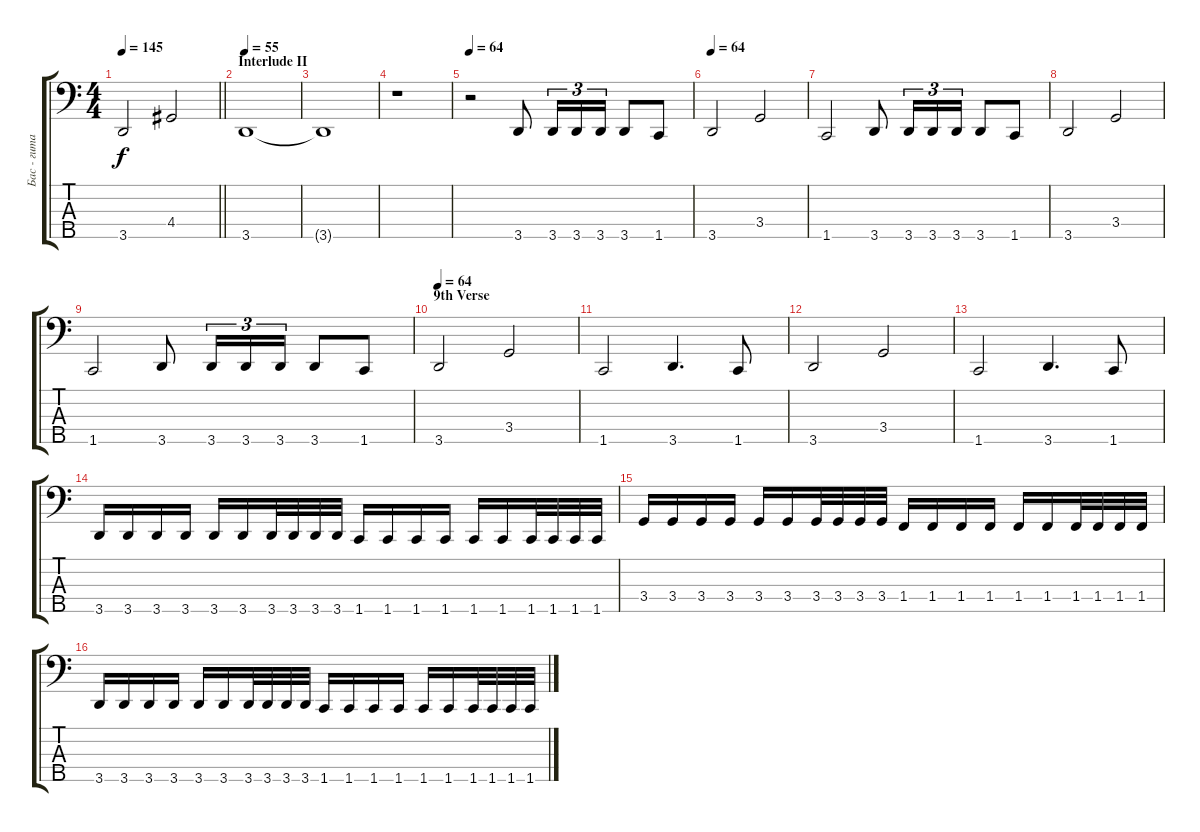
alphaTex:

\track ("Бас - гитара" "Бас - гита") {instrument electricbassfinger}
\staff {score tabs}
\tuning (G2 D2 A1 E1 B0) {hide}
\ts (4 4)
\tempo 145
\clef f4
\barLineRight lightlight
\ks c
3.5.2{dy f} 4.4.2 |
\section ("" "Interlude II")
\tempo 55
3.5.1 |
3.5{t}.1 |
r.1 |
\tempo 64
r.2 3.5.8 3.5.16{tu (3 2)} 3.5.16{tu (3 2)} 3.5.16{tu (3 2)} 3.5.8 1.5.8 |
\tempo 64
3.5.2 3.4.2 |
1.5.2 3.5.8 3.5.16{tu (3 2)} 3.5.16{tu (3 2)} 3.5.16{tu (3 2)} 3.5.8 1.5.8 |
3.5.2 3.4.2 |
1.5.2 3.5.8 3.5.16{tu (3 2)} 3.5.16{tu (3 2)} 3.5.16{tu (3 2)} 3.5.8 1.5.8 |
\section ("" "9th Verse")
\tempo 64
3.5.2 3.4.2 |
1.5.2 3.5.4{d} 1.5.8 |
3.5.2 3.4.2 |
1.5.2 3.5.4{d} 1.5.8 |
3.5.16 3.5.16 3.5.16 3.5.16 3.5.16 3.5.16 3.5.32 3.5.32 3.5.32 3.5.32 1.5.16 1.5.16 1.5.16 1.5.16 1.5.16 1.5.16 1.5.32 1.5.32 1.5.32 1.5.32 |
3.4.16 3.4.16 3.4.16 3.4.16 3.4.16 3.4.16 3.4.32 3.4.32 3.4.32 3.4.32 1.4.16 1.4.16 1.4.16 1.4.16 1.4.16 1.4.16 1.4.32 1.4.32 1.4.32 1.4.32 |
3.5.16 3.5.16 3.5.16 3.5.16 3.5.16 3.5.16 3.5.32 3.5.32 3.5.32 3.5.32 1.5.16 1.5.16 1.5.16 1.5.16 1.5.16 1.5.16 1.5.32 1.5.32 1.5.32 1.5.32
